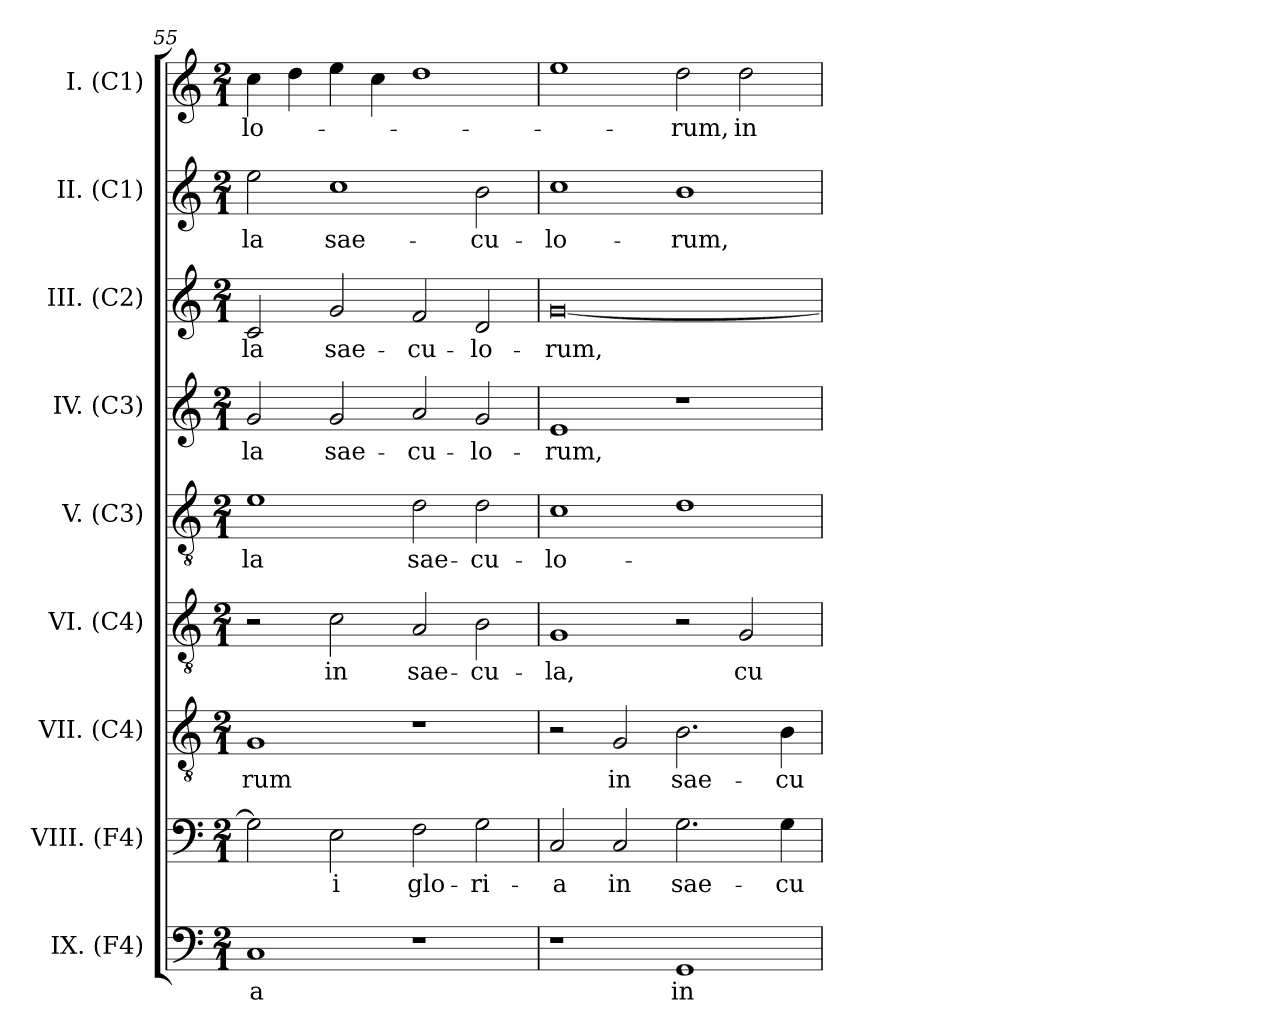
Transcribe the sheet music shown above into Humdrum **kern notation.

**kern	**text	**kern	**text	**kern	**text	**kern	**text	**kern	**text	**kern	**text	**kern	**text	**kern	**text	**kern	**text
*part9	*part9	*part8	*part8	*part7	*part7	*part6	*part6	*part5	*part5	*part4	*part4	*part3	*part3	*part2	*part2	*part1	*part1
*staff9	*staff9	*staff8	*staff8	*staff7	*staff7	*staff6	*staff6	*staff5	*staff5	*staff4	*staff4	*staff3	*staff3	*staff2	*staff2	*staff1	*staff1
*I"IX. (F4)	*	*I"VIII. (F4)	*	*I"VII. (C4)	*	*I"VI. (C4)	*	*I"V. (C3)	*	*I"IV. (C3)	*	*I"III. (C2)	*	*I"II. (C1)	*	*I"I. (C1)	*
*I'IX.	*	*I'VIII.	*	*I'VII.	*	*I'VI.	*	*I'V.	*	*I'IV.	*	*I'III.	*	*I'II.	*	*I'I.	*
*clefF4	*	*clefF4	*	*clefGv2	*	*clefGv2	*	*clefGv2	*	*clefG2	*	*clefG2	*	*clefG2	*	*clefG2	*
*	*	*	*	*	*	*	*	*ITrd7c12	*	*	*	*	*	*	*	*	*
*k[]	*	*k[]	*	*k[]	*	*k[]	*	*k[]	*	*k[]	*	*k[]	*	*k[]	*	*k[]	*
*C:	*	*C:	*	*C:	*	*C:	*	*C:	*	*C:	*	*C:	*	*C:	*	*C:	*
*M2/1	*	*M2/1	*	*M2/1	*	*M2/1	*	*M2/1	*	*M2/1	*	*M2/1	*	*M2/1	*	*M2/1	*
=55	=55	=55	=55	=55	=55	=55	=55	=55	=55	=55	=55	=55	=55	=55	=55	=55	=55
!	!LO:LY:b:color=#000000	!	!	!	!	!	!	!	!	!	!	!	!	!	!	!	!
!	!	!	!	!	!LO:LY:b:color=#000000	!	!	!	!	!	!	!	!	!	!	!	!
!	!	!	!	!	!	!	!	!	!LO:LY:b:color=#000000	!	!	!	!	!	!	!	!
!	!	!	!	!	!	!	!	!	!	!	!LO:LY:b:color=#000000	!	!	!	!	!	!
!	!	!	!	!	!	!	!	!	!	!	!	!	!LO:LY:b:color=#000000	!	!	!	!
!	!	!	!	!	!	!	!	!	!	!	!	!	!	!	!LO:LY:b:color=#000000	!	!
!	!	!	!	!	!	!	!	!	!	!	!	!	!	!	!	!	!LO:LY:b:color=#000000
1Ci	-a	2Gi\]	.	1Gi	-rum	2r	.	1Ei	-la	2gi/	-la	2ci/	-la	2eei\	-la	4cci\	-lo-
.	.	.	.	.	.	.	.	.	.	.	.	.	.	.	.	4ddi\	.
!	!	!	!LO:LY:b:color=#000000	!	!	!	!	!	!	!	!	!	!	!	!	!	!
!	!	!	!	!	!	!	!LO:LY:b:color=#000000	!	!	!	!	!	!	!	!	!	!
!	!	!	!	!	!	!	!	!	!	!	!LO:LY:b:color=#000000	!	!	!	!	!	!
!	!	!	!	!	!	!	!	!	!	!	!	!	!LO:LY:b:color=#000000	!	!	!	!
!	!	!	!	!	!	!	!	!	!	!	!	!	!	!	!LO:LY:b:color=#000000	!	!
.	.	2Ei\	-i	.	.	2ci\	in	.	.	2gi/	sae-	2gi/	sae-	1cci	sae-	4eei\	.
.	.	.	.	.	.	.	.	.	.	.	.	.	.	.	.	4cci\	.
!	!	!	!LO:LY:b:color=#000000	!	!	!	!	!	!	!	!	!	!	!	!	!	!
!	!	!	!	!	!	!	!LO:LY:b:color=#000000	!	!	!	!	!	!	!	!	!	!
!	!	!	!	!	!	!	!	!	!LO:LY:b:color=#000000	!	!	!	!	!	!	!	!
!	!	!	!	!	!	!	!	!	!	!	!LO:LY:b:color=#000000	!	!	!	!	!	!
!	!	!	!	!	!	!	!	!	!	!	!	!	!LO:LY:b:color=#000000	!	!	!	!
1r	.	2Fi\	glo-	1r	.	2Ai/	sae-	2Di\	sae-	2ai/	-cu-	2fi/	-cu-	.	.	1ddi	.
!	!	!	!LO:LY:b:color=#000000	!	!	!	!	!	!	!	!	!	!	!	!	!	!
!	!	!	!	!	!	!	!LO:LY:b:color=#000000	!	!	!	!	!	!	!	!	!	!
!	!	!	!	!	!	!	!	!	!LO:LY:b:color=#000000	!	!	!	!	!	!	!	!
!	!	!	!	!	!	!	!	!	!	!	!LO:LY:b:color=#000000	!	!	!	!	!	!
!	!	!	!	!	!	!	!	!	!	!	!	!	!LO:LY:b:color=#000000	!	!	!	!
!	!	!	!	!	!	!	!	!	!	!	!	!	!	!	!LO:LY:b:color=#000000	!	!
.	.	2Gi\	-ri-	.	.	2Bi\	-cu-	2Di\	-cu-	2gi/	-lo-	2di/	-lo-	2bi\	-cu-	.	.
!!LO:LB:g=z
=56	=56	=56	=56	=56	=56	=56	=56	=56	=56	=56	=56	=56	=56	=56	=56	=56	=56
!	!	!	!LO:LY:b:color=#000000	!	!	!	!	!	!	!	!	!	!	!	!	!	!
!	!	!	!	!	!	!	!LO:LY:b:color=#000000	!	!	!	!	!	!	!	!	!	!
!	!	!	!	!	!	!	!	!	!LO:LY:b:color=#000000	!	!	!	!	!	!	!	!
!	!	!	!	!	!	!	!	!	!	!	!LO:LY:b:color=#000000	!	!	!	!	!	!
!	!	!	!	!	!	!	!	!	!	!	!	!	!LO:LY:b:color=#000000	!	!	!	!
!	!	!	!	!	!	!	!	!	!	!	!	!	!	!	!LO:LY:b:color=#000000	!	!
1r	.	2Ci/	-a	2r	.	1Gi	-la,	1Ci	-lo-	1ei	-rum,	[0gi	-rum,	1cci	-lo-	1eei	.
!	!	!	!LO:LY:b:color=#000000	!	!	!	!	!	!	!	!	!	!	!	!	!	!
!	!	!	!	!	!LO:LY:b:color=#000000	!	!	!	!	!	!	!	!	!	!	!	!
.	.	2Ci/	in	2Gi/	in	.	.	.	.	.	.	.	.	.	.	.	.
!	!LO:LY:b:color=#000000	!	!	!	!	!	!	!	!	!	!	!	!	!	!	!	!
!	!	!	!LO:LY:b:color=#000000	!	!	!	!	!	!	!	!	!	!	!	!	!	!
!	!	!	!	!	!LO:LY:b:color=#000000	!	!	!	!	!	!	!	!	!	!	!	!
!	!	!	!	!	!	!	!	!	!	!	!	!	!	!	!LO:LY:b:color=#000000	!	!
!	!	!	!	!	!	!	!	!	!	!	!	!	!	!	!	!	!LO:LY:b:color=#000000
1GGi	in	2.Gi\	sae-	2.Bi\	sae-	2r	.	1Di	.	1r	.	.	.	1bi	-rum,	2ddi\	-rum,
!	!	!	!	!	!	!	!LO:LY:b:color=#000000	!	!	!	!	!	!	!	!	!	!
!	!	!	!	!	!	!	!	!	!	!	!	!	!	!	!	!	!LO:LY:b:color=#000000
.	.	.	.	.	.	2Gi/	cu-	.	.	.	.	.	.	.	.	2ddi\	in
!	!	!	!LO:LY:b:color=#000000	!	!	!	!	!	!	!	!	!	!	!	!	!	!
!	!	!	!	!	!LO:LY:b:color=#000000	!	!	!	!	!	!	!	!	!	!	!	!
.	.	4Gi\	-cu-	4Bi\	-cu-	.	.	.	.	.	.	.	.	.	.	.	.
=	=	=	=	=	=	=	=	=	=	=	=	=	=	=	=	=	=
*-	*-	*-	*-	*-	*-	*-	*-	*-	*-	*-	*-	*-	*-	*-	*-	*-	*-
